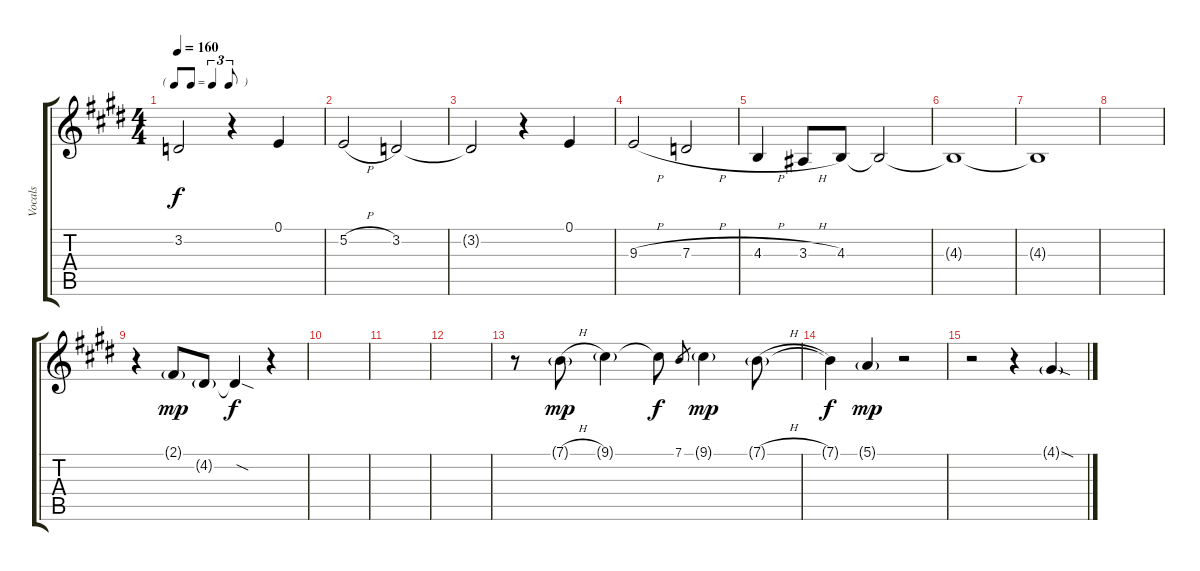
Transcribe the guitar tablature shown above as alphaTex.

\track ("Vocals" "Vocals") {instrument flute}
\staff {score tabs}
\tuning (E4 B3 G3 D3 A2 E2) {hide}
\ts (4 4)
\tf triplet8th
\tempo 160
\clef g2
\ks e
3.2{t}.2{dy f} r.4 0.1.4 |
5.2{h}.2 3.2.2 |
3.2{t}.2 r.4 0.1.4 |
9.3{h}.2 7.3{h}.2 |
4.3{h}.4 3.3{h}.8 4.3.8 4.3{t}.2 |
4.3{t}.1 |
4.3{t}.1 |
|
r.4 2.1{g}.8{dy mp} 4.2{g}.8 4.2{sod t}.4{dy f} r.4 |
|
|
|
r.8{instrument panflute} 7.1{h g}.8{dy mp} 9.1{g}.4 9.1{t}.8{dy f} 7.1.8{gr} 9.1{g}.4{dy mp} 7.1{h g}.8 |
7.1{t}.4{dy f} 5.1{g}.4{dy mp} r.2 |
r.2{instrument flute} r.4 4.1{sod g}.4
